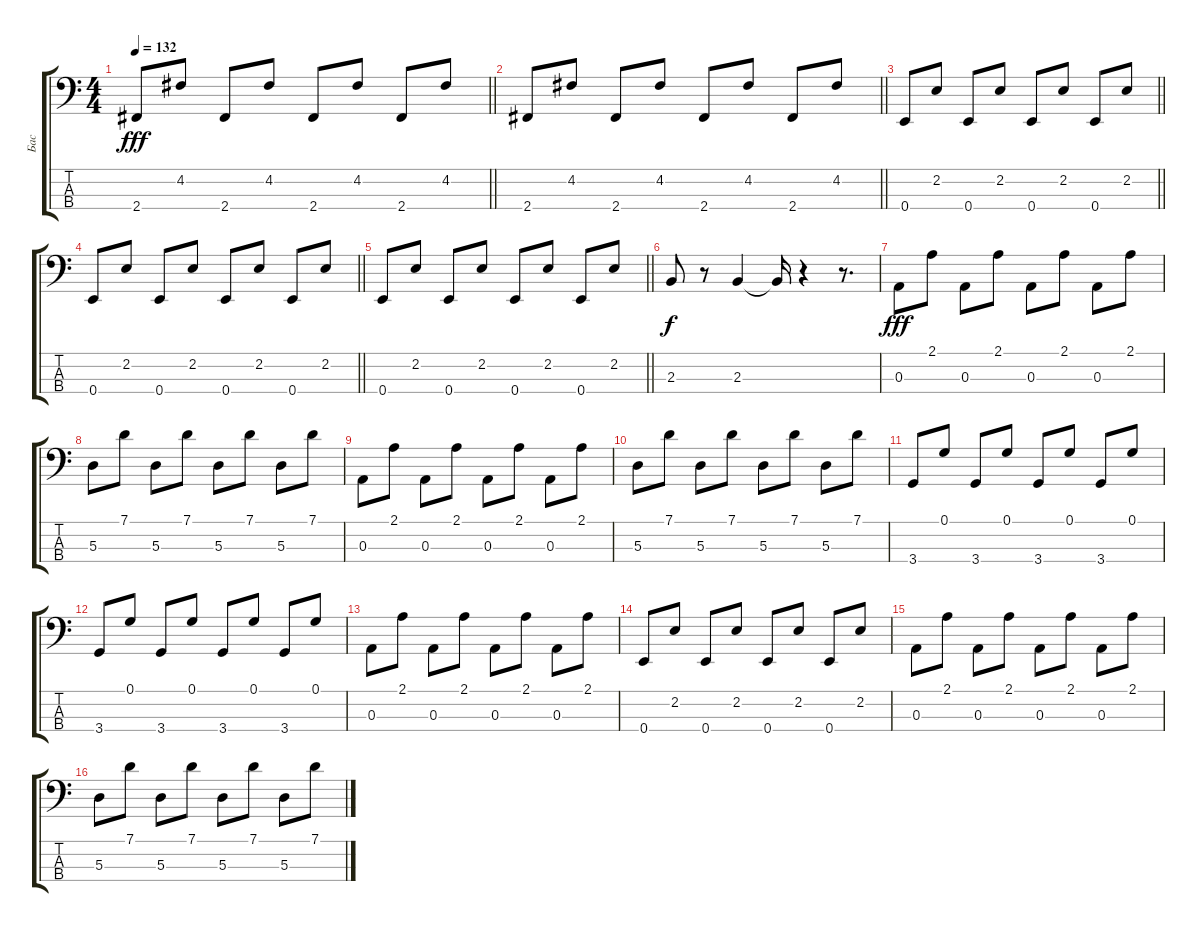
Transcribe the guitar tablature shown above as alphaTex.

\track ("Бас" "Бас") {instrument fretlessbass}
\staff {score tabs}
\tuning (G2 D2 A1 E1) {hide}
\ts (4 4)
\tempo 132
\clef f4
\barLineRight lightlight
\ks c
2.4.8{dy fff} 4.2.8 2.4.8 4.2.8 2.4.8 4.2.8 2.4.8 4.2.8 |
\barLineRight lightlight
2.4.8 4.2.8 2.4.8 4.2.8 2.4.8 4.2.8 2.4.8 4.2.8 |
\barLineRight lightlight
0.4.8 2.2.8 0.4.8 2.2.8 0.4.8 2.2.8 0.4.8 2.2.8 |
\barLineRight lightlight
0.4.8 2.2.8 0.4.8 2.2.8 0.4.8 2.2.8 0.4.8 2.2.8 |
\barLineRight lightlight
0.4.8 2.2.8 0.4.8 2.2.8 0.4.8 2.2.8 0.4.8 2.2.8 |
2.3.8{dy f} r.8 2.3.4 2.3{t}.16 r.4 r.8{d} |
0.3.8{dy fff} 2.1.8 0.3.8 2.1.8 0.3.8 2.1.8 0.3.8 2.1.8 |
5.3.8 7.1.8 5.3.8 7.1.8 5.3.8 7.1.8 5.3.8 7.1.8 |
0.3.8 2.1.8 0.3.8 2.1.8 0.3.8 2.1.8 0.3.8 2.1.8 |
5.3.8 7.1.8 5.3.8 7.1.8 5.3.8 7.1.8 5.3.8 7.1.8 |
3.4.8 0.1.8 3.4.8 0.1.8 3.4.8 0.1.8 3.4.8 0.1.8 |
3.4.8 0.1.8 3.4.8 0.1.8 3.4.8 0.1.8 3.4.8 0.1.8 |
0.3.8 2.1.8 0.3.8 2.1.8 0.3.8 2.1.8 0.3.8 2.1.8 |
0.4.8 2.2.8 0.4.8 2.2.8 0.4.8 2.2.8 0.4.8 2.2.8 |
0.3.8 2.1.8 0.3.8 2.1.8 0.3.8 2.1.8 0.3.8 2.1.8 |
5.3.8 7.1.8 5.3.8 7.1.8 5.3.8 7.1.8 5.3.8 7.1.8
